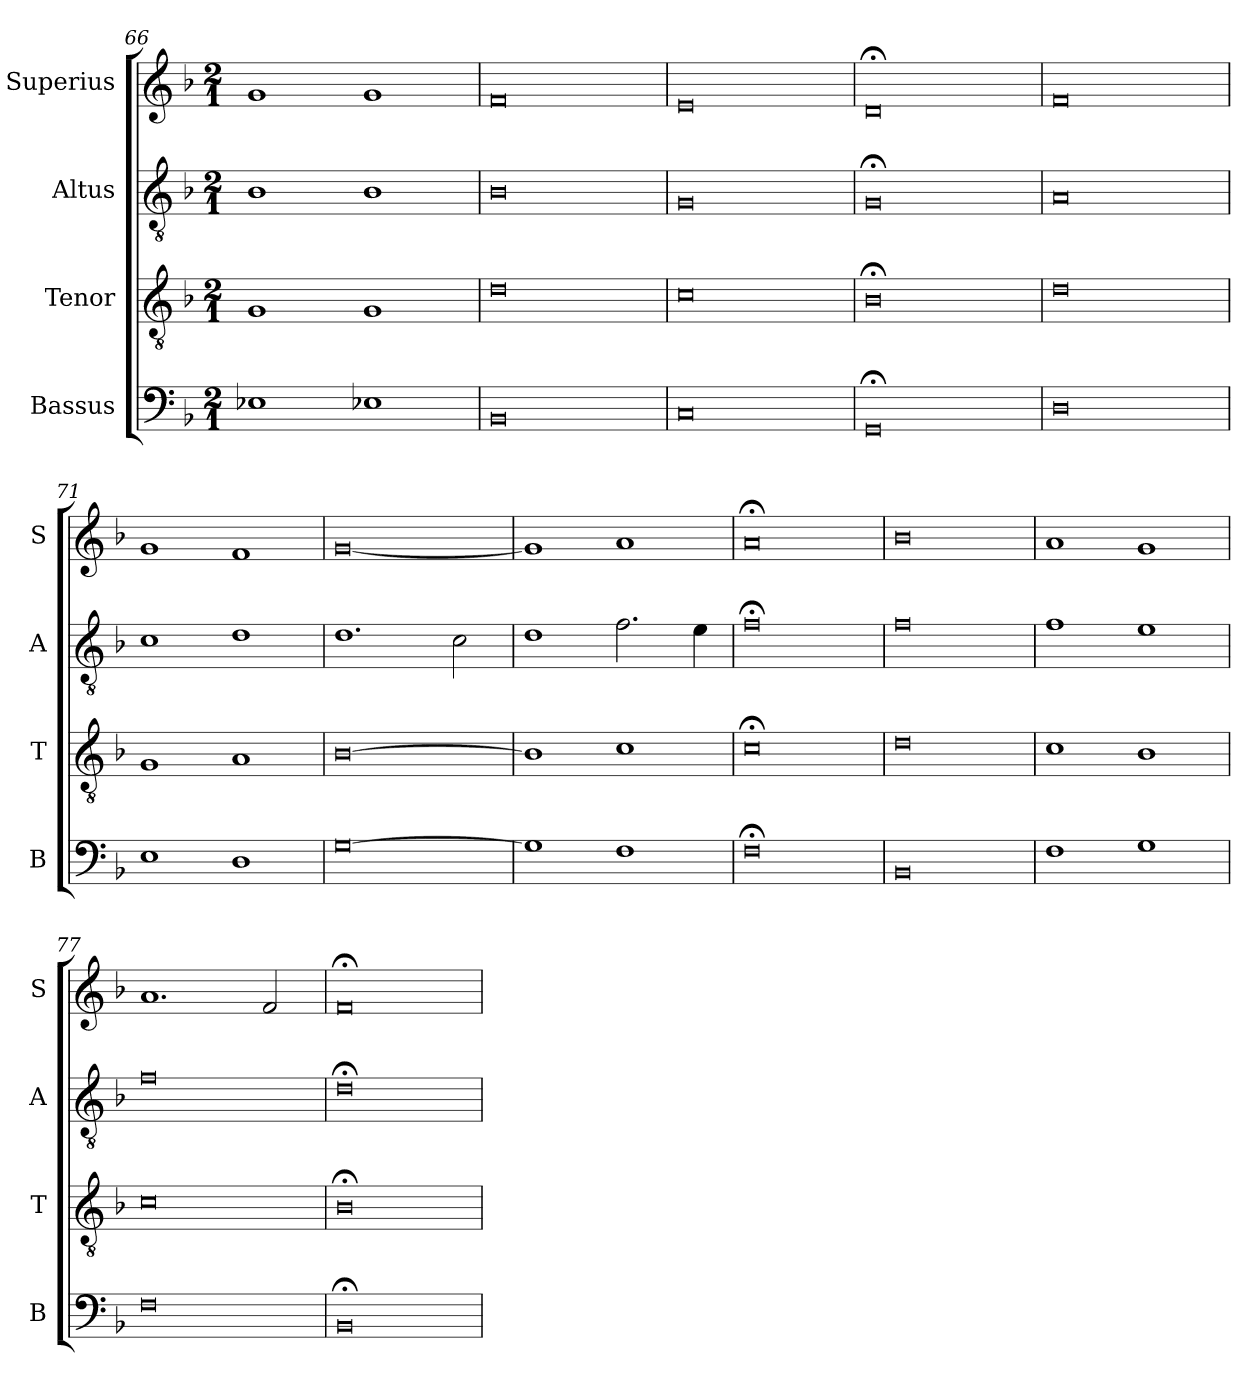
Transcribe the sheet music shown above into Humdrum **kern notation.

**kern	**kern	**kern	**kern
*part4	*part3	*part2	*part1
*staff4	*staff3	*staff2	*staff1
*I"Bassus	*I"Tenor	*I"Altus	*I"Superius
*I'B	*I'T	*I'A	*I'S
*clefF4	*clefGv2	*clefGv2	*clefG2
*k[b-]	*k[b-]	*k[b-]	*k[b-]
*M2/1	*M2/1	*M2/1	*M2/1
=66	=66	=66	=66
1E-X	1G	1B-	1g
1E-X	1G	1B-	1g
=67	=67	=67	=67
0BB-	0d	0B-	0f
=68	=68	=68	=68
0C	0c	0G	0e
=69	=69	=69	=69
0GG;<	0B-;<	0G;<	0d;<
=70	=70	=70	=70
0D	0d	0A	0f
=71	=71	=71	=71
1E	1G	1c	1g
1D	1A	1d	1f
=72	=72	=72	=72
[0G	[0B-	1.d	[0g
.	.	2c\	.
=73	=73	=73	=73
1G]	1B-]	1d	1g]
1F	1c	2.f\	1a
.	.	4e\	.
=74	=74	=74	=74
0F;<	0c;<	0f;<	0a;<
=75	=75	=75	=75
0BB-	0d	0f	0b-
=76	=76	=76	=76
1F	1c	1f	1a
1G	1B-	1e	1g
=77	=77	=77	=77
0F	0c	0f	1.a
.	.	.	2f/
=78	=78	=78	=78
0BB-;<	0B-;<	0d;<	0f;<
=	=	=	=
*-	*-	*-	*-
